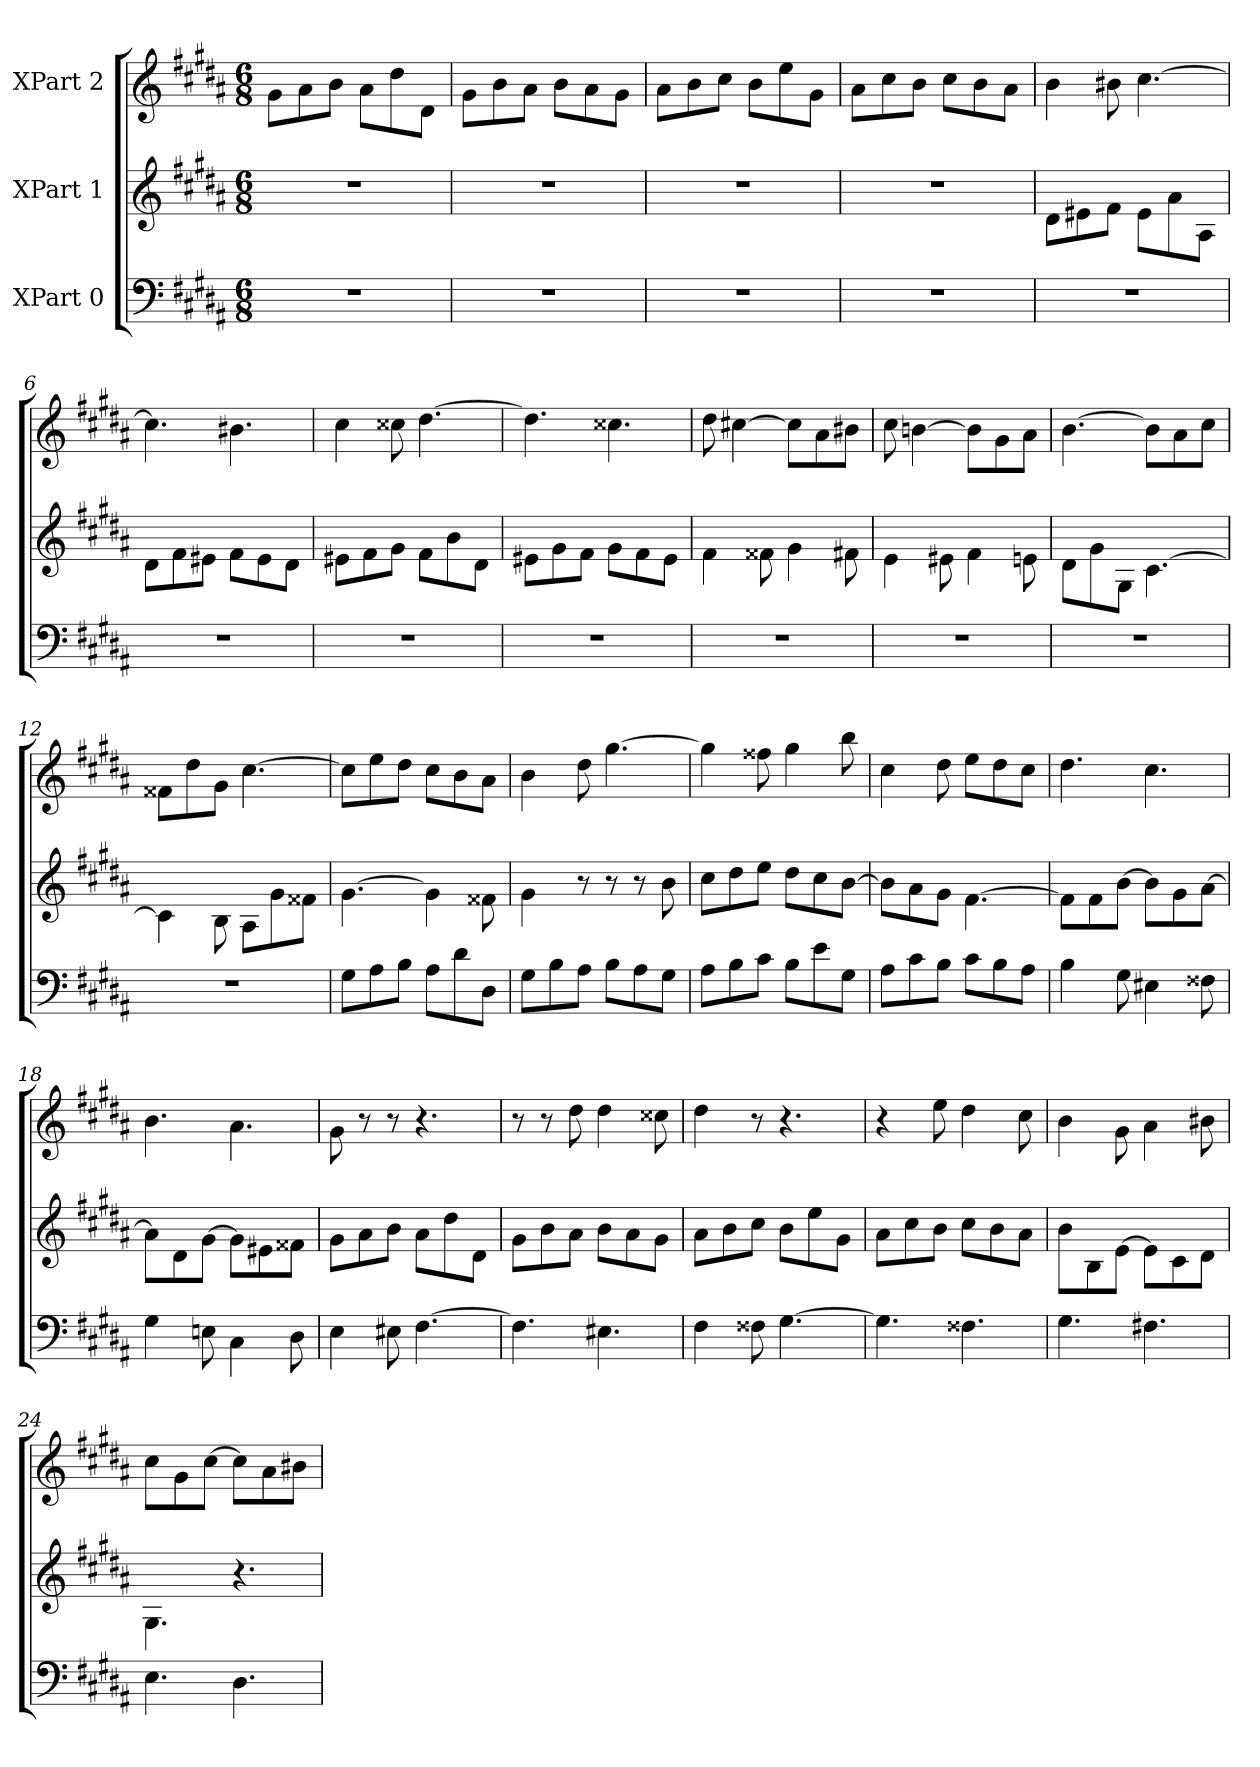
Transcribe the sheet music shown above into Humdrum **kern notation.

**kern	**kern	**kern
*part3	*part2	*part1
*staff3	*staff2	*staff1
*I"XPart 0	*I"XPart 1	*I"XPart 2
*clefF4	*clefG2	*clefG2
*k[f#c#g#d#a#]	*k[f#c#g#d#a#]	*k[f#c#g#d#a#]
*M6/8	*M6/8	*M6/8
=1	=1	=1
2.r	2.r	8g#\L
.	.	8a#\
.	.	8b\J
.	.	8a#\L
.	.	8dd#\
.	.	8d#\J
=2	=2	=2
2.r	2.r	8g#\L
.	.	8b\
.	.	8a#\J
.	.	8b\L
.	.	8a#\
.	.	8g#\J
=3	=3	=3
2.r	2.r	8a#\L
.	.	8b\
.	.	8cc#\J
.	.	8b\L
.	.	8ee\
.	.	8g#\J
=4	=4	=4
2.r	2.r	8a#\L
.	.	8cc#\
.	.	8b\J
.	.	8cc#\L
.	.	8b\
.	.	8a#\J
=5	=5	=5
2.r	8d#\L	4b\
.	8e#X\	.
.	8f#\J	8b#X\
.	8e#\L	[4.cc#\
.	8a#\	.
.	8A#\J	.
=6	=6	=6
2.r	8d#\L	4.cc#\]
.	8f#\	.
.	8e#X\J	.
.	8f#\L	4.b#X\
.	8e#\	.
.	8d#\J	.
=7	=7	=7
2.r	8e#X\L	4cc#\
.	8f#\	.
.	8g#\J	8cc##X\
.	8f#\L	[4.dd#\
.	8b\	.
.	8d#\J	.
=8	=8	=8
2.r	8e#X\L	4.dd#\]
.	8g#\	.
.	8f#\J	.
.	8g#\L	4.cc##X\
.	8f#\	.
.	8e#\J	.
=9	=9	=9
2.r	4f#\	8dd#\
.	.	[4cc#X\
.	8f##X\	.
.	4g#\	8cc#\L]
.	.	8a#\
.	8f#X\	8b#X\J
=10	=10	=10
2.r	4e\	8cc#\
.	.	[4bn\
.	8e#X\	.
.	4f#\	8b\L]
.	.	8g#\
.	8en\	8a#\J
=11	=11	=11
2.r	8d#\L	[4.b\
.	8g#\	.
.	8G#\J	.
.	[4.c#\	8b\L]
.	.	8a#\
.	.	8cc#\J
=12	=12	=12
2.r	4c#\]	8f##X\L
.	.	8dd#\
.	8B\	8g#\J
.	8A#\L	[4.cc#\
.	8g#\	.
.	8f##X\J	.
=13	=13	=13
8G#\L	[4.g#\	8cc#\L]
8A#\	.	8ee\
8B\J	.	8dd#\J
8A#\L	4g#\]	8cc#\L
8d#\	.	8b\
8D#\J	8f##X\	8a#\J
=14	=14	=14
8G#\L	4g#\	4b\
8B\	.	.
8A#\J	8r	8dd#\
8B\L	8r	[4.gg#\
8A#\	8r	.
8G#\J	8b\	.
=15	=15	=15
8A#\L	8cc#\L	4gg#\]
8B\	8dd#\	.
8c#\J	8ee\J	8ff##X\
8B\L	8dd#\L	4gg#\
8e\	8cc#\	.
8G#\J	[8b\J	8bb\
=16	=16	=16
8A#\L	8b\L]	4cc#\
8c#\	8a#\	.
8B\J	8g#\J	8dd#\
8c#\L	[4.f#\	8ee\L
8B\	.	8dd#\
8A#\J	.	8cc#\J
=17	=17	=17
4B\	8f#\L]	4.dd#\
.	8f#\	.
8G#\	[8b\J	.
4E#X\	8b\L]	4.cc#\
.	8g#\	.
8F##X\	[8a#\J	.
=18	=18	=18
4G#\	8a#\L]	4.b\
.	8d#\	.
8En\	[8g#\J	.
4C#\	8g#\L]	4.a#\
.	8e#X\	.
8D#\	8f##X\J	.
=19	=19	=19
4E\	8g#\L	8g#\
.	8a#\	8r
8E#X\	8b\J	8r
[4.F#\	8a#\L	4.r
.	8dd#\	.
.	8d#\J	.
=20	=20	=20
4.F#\]	8g#\L	8r
.	8b\	8r
.	8a#\J	8dd#\
4.E#X\	8b\L	4dd#\
.	8a#\	.
.	8g#\J	8cc##X\
=21	=21	=21
4F#\	8a#\L	4dd#\
.	8b\	.
8F##X\	8cc#\J	8r
[4.G#\	8b\L	4.r
.	8ee\	.
.	8g#\J	.
=22	=22	=22
4.G#\]	8a#\L	4r
.	8cc#\	.
.	8b\J	8ee\
4.F##X\	8cc#\L	4dd#\
.	8b\	.
.	8a#\J	8cc#\
=23	=23	=23
4.G#\	8b\L	4b\
.	8B\	.
.	[8e\J	8g#\
4.F#X\	8e\L]	4a#\
.	8c#\	.
.	8d#\J	8b#X\
=24	=24	=24
4.E\	4.G#\	8cc#\L
.	.	8g#\
.	.	[8cc#\J
4.D#\	4.r	8cc#\L]
.	.	8a#\
.	.	8b#X\J
=	=	=
*-	*-	*-
